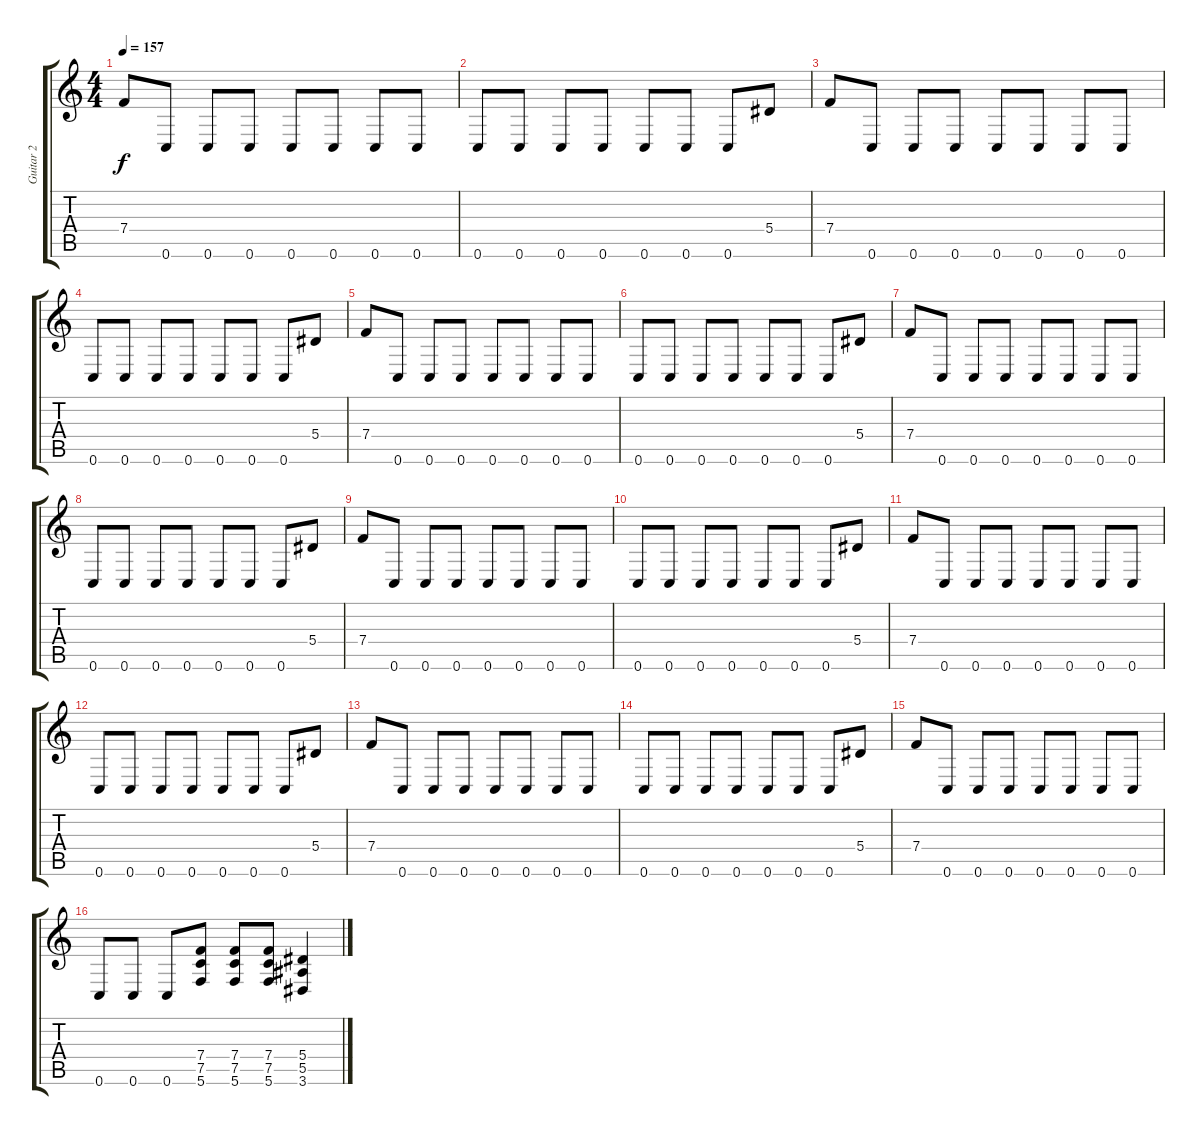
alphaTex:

\track ("Guitar 2" "Guitar 2") {instrument distortionguitar}
\staff {score tabs}
\tuning (C4 G3 Eb3 Bb2 F2 C2) {hide}
\ts (4 4)
\tempo 157
\clef g2
\ks c
7.4.8{dy f} 0.6.8 0.6.8 0.6.8 0.6.8 0.6.8 0.6.8 0.6.8 |
0.6.8 0.6.8 0.6.8 0.6.8 0.6.8 0.6.8 0.6.8 5.4.8 |
7.4.8 0.6.8 0.6.8 0.6.8 0.6.8 0.6.8 0.6.8 0.6.8 |
0.6.8 0.6.8 0.6.8 0.6.8 0.6.8 0.6.8 0.6.8 5.4.8 |
7.4.8 0.6.8 0.6.8 0.6.8 0.6.8 0.6.8 0.6.8 0.6.8 |
0.6.8 0.6.8 0.6.8 0.6.8 0.6.8 0.6.8 0.6.8 5.4.8 |
7.4.8 0.6.8 0.6.8 0.6.8 0.6.8 0.6.8 0.6.8 0.6.8 |
0.6.8 0.6.8 0.6.8 0.6.8 0.6.8 0.6.8 0.6.8 5.4.8 |
7.4.8 0.6.8 0.6.8 0.6.8 0.6.8 0.6.8 0.6.8 0.6.8 |
0.6.8 0.6.8 0.6.8 0.6.8 0.6.8 0.6.8 0.6.8 5.4.8 |
7.4.8 0.6.8 0.6.8 0.6.8 0.6.8 0.6.8 0.6.8 0.6.8 |
0.6.8 0.6.8 0.6.8 0.6.8 0.6.8 0.6.8 0.6.8 5.4.8 |
7.4.8 0.6.8 0.6.8 0.6.8 0.6.8 0.6.8 0.6.8 0.6.8 |
0.6.8 0.6.8 0.6.8 0.6.8 0.6.8 0.6.8 0.6.8 5.4.8 |
7.4.8 0.6.8 0.6.8 0.6.8 0.6.8 0.6.8 0.6.8 0.6.8 |
0.6.8 0.6.8 0.6.8 (7.4 7.5 5.6).8 (7.4 7.5 5.6).8 (7.4 7.5 5.6).8 (5.4 5.5 3.6).4
